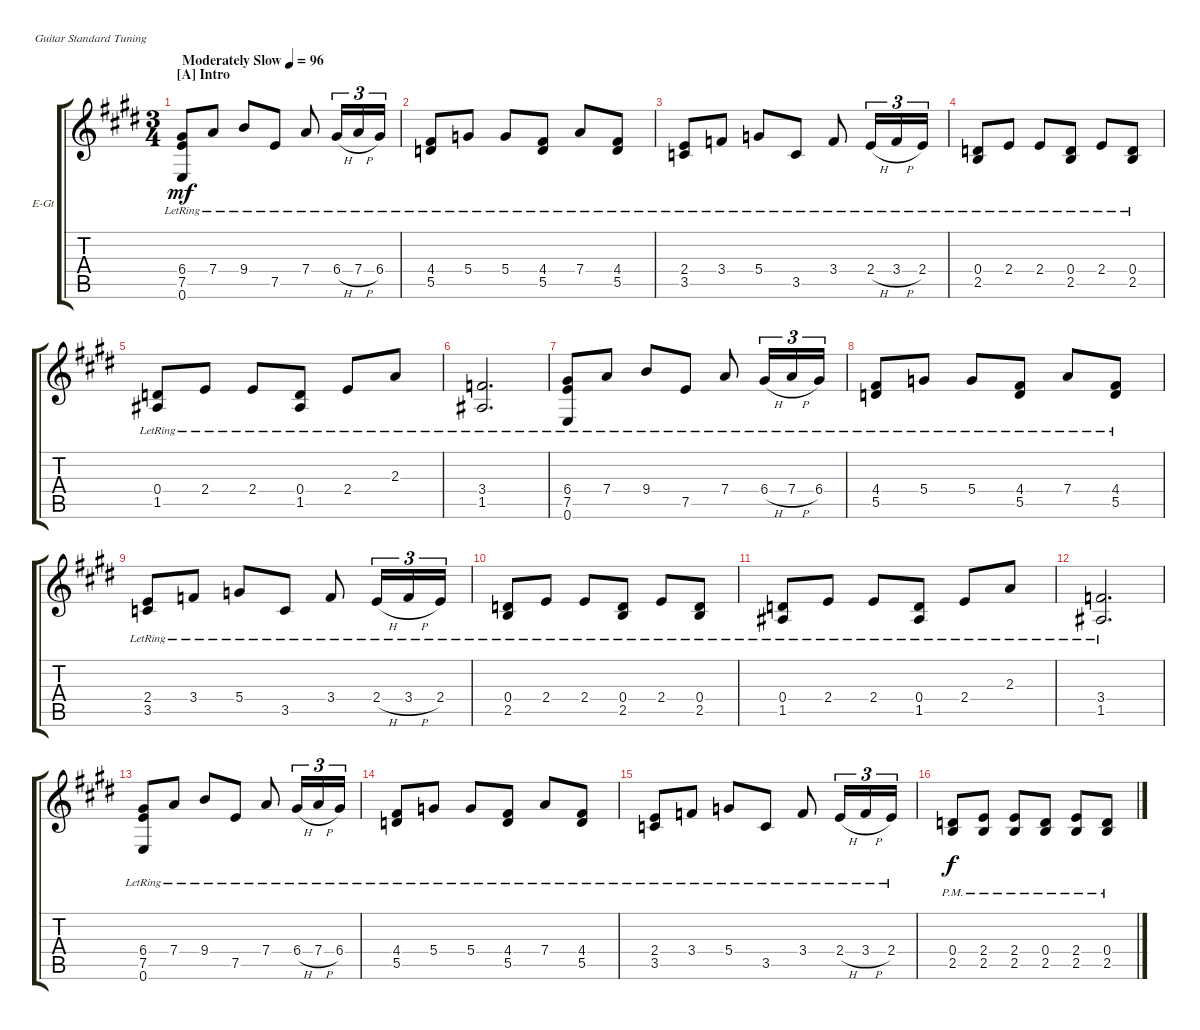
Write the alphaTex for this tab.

\bracketExtendMode groupsimilarinstruments
\firstSystemTrackNameOrientation horizontal
\otherSystemsTrackNameOrientation horizontal
\track ("Guitar 1" "E-Gt") {instrument electricguitarclean}
\staff {score tabs}
\tuning (E4 B3 G3 D3 A2 E2)
\ts (3 4)
\section ("A" "Intro")
\tempo (96 "Moderately Slow")
\clef g2
\scale
1.10845
\ks e
(6.4{lr} 7.5{lr} 0.6{lr}).8{dy mf instrument electricguitarclean} 7.4{lr}.8 9.4{lr}.8 7.5{lr}.8 7.4{lr}.8 6.4{h lr}.16{tu (3 2)} 7.4{h lr}.16{tu (3 2)} 6.4{lr}.16{tu (3 2)} |
\scale
0.891551 (4.4{lr} 5.5{lr}).8 5.4{lr}.8 5.4{lr}.8 (4.4{lr} 5.5{lr}).8 7.4{lr}.8 (4.4{lr} 5.5{lr}).8 |
\scale
1.07818 (2.4{lr} 3.5{lr}).8 3.4{lr}.8 5.4{lr}.8 3.5{lr}.8 3.4{lr}.8 2.4{h lr}.16{tu (3 2)} 3.4{h lr}.16{tu (3 2)} 2.4{lr}.16{tu (3 2)} |
\scale
0.921816 (0.4{lr} 2.5{lr}).8 2.4{lr}.8 2.4{lr}.8 (0.4{lr} 2.5{lr}).8 2.4{lr}.8 (0.4{lr} 2.5{lr}).8 |
\scale
1.07818 (0.4{lr} 1.5{lr}).8 2.4{lr}.8 2.4{lr}.8 (0.4{lr} 1.5{lr}).8 2.4{lr}.8 2.3{lr}.8 |
\scale
0.921816 (3.4{lr} 1.5{lr}).2{d} |
\scale
1.07818 (6.4{lr} 7.5{lr} 0.6{lr}).8 7.4{lr}.8 9.4{lr}.8 7.5{lr}.8 7.4{lr}.8 6.4{h lr}.16{tu (3 2)} 7.4{h lr}.16{tu (3 2)} 6.4{lr}.16{tu (3 2)} |
\scale
0.921816 (4.4{lr} 5.5{lr}).8 5.4{lr}.8 5.4{lr}.8 (4.4{lr} 5.5{lr}).8 7.4{lr}.8 (4.4{lr} 5.5{lr}).8 |
\scale
1.07818 (2.4{lr} 3.5{lr}).8 3.4{lr}.8 5.4{lr}.8 3.5{lr}.8 3.4{lr}.8 2.4{h lr}.16{tu (3 2)} 3.4{h lr}.16{tu (3 2)} 2.4{lr}.16{tu (3 2)} |
\scale
0.921816 (0.4{lr} 2.5{lr}).8 2.4{lr}.8 2.4{lr}.8 (0.4{lr} 2.5{lr}).8 2.4{lr}.8 (0.4{lr} 2.5{lr}).8 |
\scale
1.07818 (0.4{lr} 1.5{lr}).8 2.4{lr}.8 2.4{lr}.8 (0.4{lr} 1.5{lr}).8 2.4{lr}.8 2.3{lr}.8 |
\scale
0.921816 (3.4{lr} 1.5{lr}).2{d} |
\scale
1.07818 (6.4{lr} 7.5{lr} 0.6{lr}).8 7.4{lr}.8 9.4{lr}.8 7.5{lr}.8 7.4{lr}.8 6.4{h lr}.16{tu (3 2)} 7.4{h lr}.16{tu (3 2)} 6.4{lr}.16{tu (3 2)} |
\scale
0.921816 (4.4{lr} 5.5{lr}).8 5.4{lr}.8 5.4{lr}.8 (4.4{lr} 5.5{lr}).8 7.4{lr}.8 (4.4{lr} 5.5{lr}).8 |
\scale
1.07818 (2.4{lr} 3.5{lr}).8 3.4{lr}.8 5.4{lr}.8 3.5{lr}.8 3.4{lr}.8 2.4{h lr}.16{tu (3 2)} 3.4{h lr}.16{tu (3 2)} 2.4{lr}.16{tu (3 2)} |
\scale
0.921816 (2.5{pm} 0.4{pm}).8{dy f} (2.5{pm} 2.4{pm}).8 (2.5{pm} 2.4{pm}).8 (2.5{pm} 0.4{pm}).8 (2.5{pm} 2.4{pm}).8 (2.5{pm} 0.4{pm}).8
